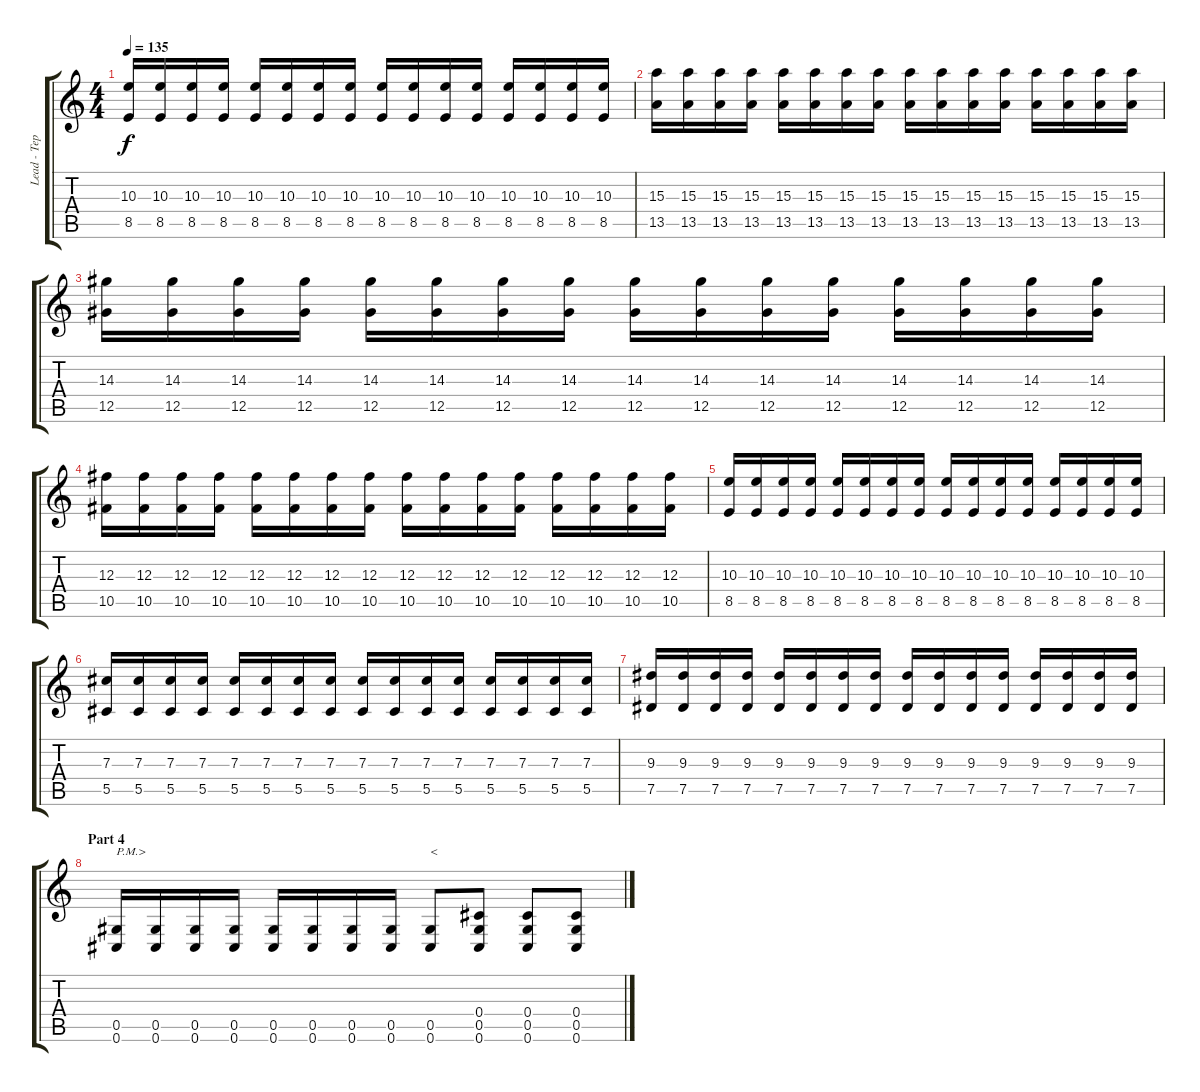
\track ("Lead - Teppei" "Lead - Tep") {instrument overdrivenguitar}
\staff {score tabs}
\tuning (Eb4 Bb3 Gb3 Db3 Ab2 Db2) {hide}
\ts (4 4)
\tempo 135
\clef g2
\ks c
(10.3 8.5).16{dy f} (10.3 8.5).16 (10.3 8.5).16 (10.3 8.5).16 (10.3 8.5).16 (10.3 8.5).16 (10.3 8.5).16 (10.3 8.5).16 (10.3 8.5).16 (10.3 8.5).16 (10.3 8.5).16 (10.3 8.5).16 (10.3 8.5).16 (10.3 8.5).16 (10.3 8.5).16 (10.3 8.5).16 |
(15.3 13.5).16 (15.3 13.5).16 (15.3 13.5).16 (15.3 13.5).16 (15.3 13.5).16 (15.3 13.5).16 (15.3 13.5).16 (15.3 13.5).16 (15.3 13.5).16 (15.3 13.5).16 (15.3 13.5).16 (15.3 13.5).16 (15.3 13.5).16 (15.3 13.5).16 (15.3 13.5).16 (15.3 13.5).16 |
(14.3 12.5).16 (14.3 12.5).16 (14.3 12.5).16 (14.3 12.5).16 (14.3 12.5).16 (14.3 12.5).16 (14.3 12.5).16 (14.3 12.5).16 (14.3 12.5).16 (14.3 12.5).16 (14.3 12.5).16 (14.3 12.5).16 (14.3 12.5).16 (14.3 12.5).16 (14.3 12.5).16 (14.3 12.5).16 |
(12.3 10.5).16 (12.3 10.5).16 (12.3 10.5).16 (12.3 10.5).16 (12.3 10.5).16 (12.3 10.5).16 (12.3 10.5).16 (12.3 10.5).16 (12.3 10.5).16 (12.3 10.5).16 (12.3 10.5).16 (12.3 10.5).16 (12.3 10.5).16 (12.3 10.5).16 (12.3 10.5).16 (12.3 10.5).16 |
(10.3 8.5).16 (10.3 8.5).16 (10.3 8.5).16 (10.3 8.5).16 (10.3 8.5).16 (10.3 8.5).16 (10.3 8.5).16 (10.3 8.5).16 (10.3 8.5).16 (10.3 8.5).16 (10.3 8.5).16 (10.3 8.5).16 (10.3 8.5).16 (10.3 8.5).16 (10.3 8.5).16 (10.3 8.5).16 |
(7.3 5.5).16 (7.3 5.5).16 (7.3 5.5).16 (7.3 5.5).16 (7.3 5.5).16 (7.3 5.5).16 (7.3 5.5).16 (7.3 5.5).16 (7.3 5.5).16 (7.3 5.5).16 (7.3 5.5).16 (7.3 5.5).16 (7.3 5.5).16 (7.3 5.5).16 (7.3 5.5).16 (7.3 5.5).16 |
(9.3 7.5).16 (9.3 7.5).16 (9.3 7.5).16 (9.3 7.5).16 (9.3 7.5).16 (9.3 7.5).16 (9.3 7.5).16 (9.3 7.5).16 (9.3 7.5).16 (9.3 7.5).16 (9.3 7.5).16 (9.3 7.5).16 (9.3 7.5).16 (9.3 7.5).16 (9.3 7.5).16 (9.3 7.5).16 |
\section ("" "Part 4")
(0.5 0.6).16{txt "P.M.>"} (0.5 0.6).16 (0.5 0.6).16 (0.5 0.6).16 (0.5 0.6).16 (0.5 0.6).16 (0.5 0.6).16 (0.5 0.6).16 (0.5 0.6).8{txt "<"} (0.4 0.5 0.6).8 (0.4 0.5 0.6).8 (0.4 0.5 0.6).8
